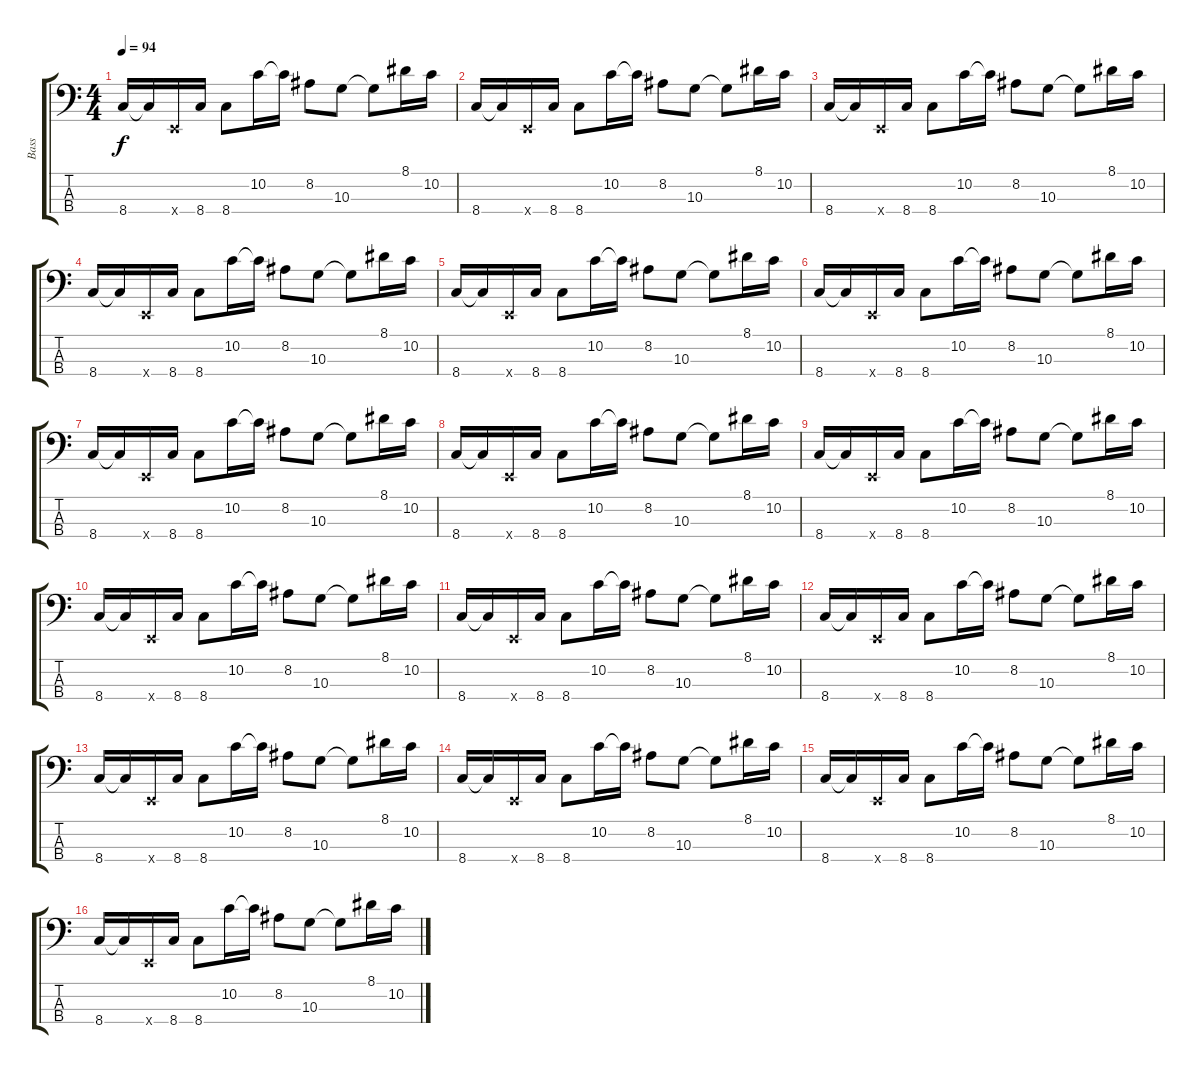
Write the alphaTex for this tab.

\track ("Bass" "Bass") {instrument electricbasspick}
\staff {score tabs}
\tuning (G2 D2 A1 E1) {hide}
\ts (4 4)
\tempo 94
\clef f4
\ks c
8.4.16{dy f instrument electricbasspick} 8.4{t}.16 0.4{x}.16 8.4.16 8.4.8 10.2.16 10.2{t}.16 8.2.8 10.3.8 10.3{t}.8 8.1.16 10.2.16 |
8.4.16 8.4{t}.16 0.4{x}.16 8.4.16 8.4.8 10.2.16 10.2{t}.16 8.2.8 10.3.8 10.3{t}.8 8.1.16 10.2.16 |
8.4.16 8.4{t}.16 0.4{x}.16 8.4.16 8.4.8 10.2.16 10.2{t}.16 8.2.8 10.3.8 10.3{t}.8 8.1.16 10.2.16 |
8.4.16 8.4{t}.16 0.4{x}.16 8.4.16 8.4.8 10.2.16 10.2{t}.16 8.2.8 10.3.8 10.3{t}.8 8.1.16 10.2.16 |
8.4.16 8.4{t}.16 0.4{x}.16 8.4.16 8.4.8 10.2.16 10.2{t}.16 8.2.8 10.3.8 10.3{t}.8 8.1.16 10.2.16 |
8.4.16 8.4{t}.16 0.4{x}.16 8.4.16 8.4.8 10.2.16 10.2{t}.16 8.2.8 10.3.8 10.3{t}.8 8.1.16 10.2.16 |
8.4.16 8.4{t}.16 0.4{x}.16 8.4.16 8.4.8 10.2.16 10.2{t}.16 8.2.8 10.3.8 10.3{t}.8 8.1.16 10.2.16 |
8.4.16 8.4{t}.16 0.4{x}.16 8.4.16 8.4.8 10.2.16 10.2{t}.16 8.2.8 10.3.8 10.3{t}.8 8.1.16 10.2.16 |
8.4.16 8.4{t}.16 0.4{x}.16 8.4.16 8.4.8 10.2.16 10.2{t}.16 8.2.8 10.3.8 10.3{t}.8 8.1.16 10.2.16 |
8.4.16 8.4{t}.16 0.4{x}.16 8.4.16 8.4.8 10.2.16 10.2{t}.16 8.2.8 10.3.8 10.3{t}.8 8.1.16 10.2.16 |
8.4.16 8.4{t}.16 0.4{x}.16 8.4.16 8.4.8 10.2.16 10.2{t}.16 8.2.8 10.3.8 10.3{t}.8 8.1.16 10.2.16 |
8.4.16 8.4{t}.16 0.4{x}.16 8.4.16 8.4.8 10.2.16 10.2{t}.16 8.2.8 10.3.8 10.3{t}.8 8.1.16 10.2.16 |
8.4.16 8.4{t}.16 0.4{x}.16 8.4.16 8.4.8 10.2.16 10.2{t}.16 8.2.8 10.3.8 10.3{t}.8 8.1.16 10.2.16 |
8.4.16 8.4{t}.16 0.4{x}.16 8.4.16 8.4.8 10.2.16 10.2{t}.16 8.2.8 10.3.8 10.3{t}.8 8.1.16 10.2.16 |
8.4.16 8.4{t}.16 0.4{x}.16 8.4.16 8.4.8 10.2.16 10.2{t}.16 8.2.8 10.3.8 10.3{t}.8 8.1.16 10.2.16 |
8.4.16 8.4{t}.16 0.4{x}.16 8.4.16 8.4.8 10.2.16 10.2{t}.16 8.2.8 10.3.8 10.3{t}.8 8.1.16 10.2.16
